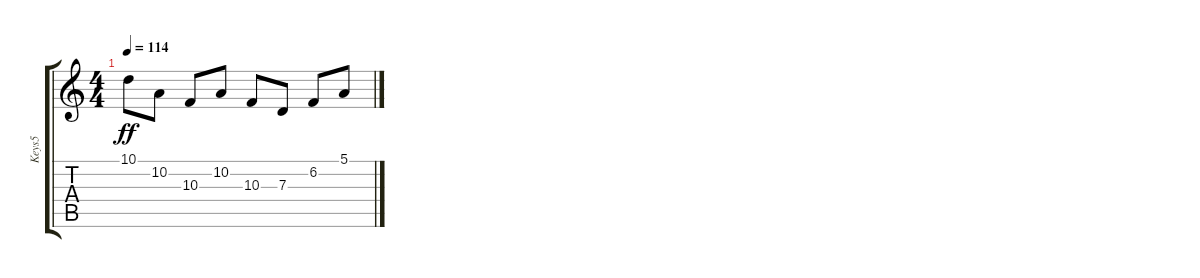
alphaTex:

\track ("Keys5" "Keys5") {instrument pad1newage}
\staff {score tabs}
\tuning (E4 B3 G3 D3 A2 E2) {hide}
\ts (4 4)
\tempo 114
\clef g2
\ks c
10.1.8{dy ff volume 0} 10.2.8 10.3.8 10.2.8 10.3.8 7.3.8 6.2.8 5.1.8
